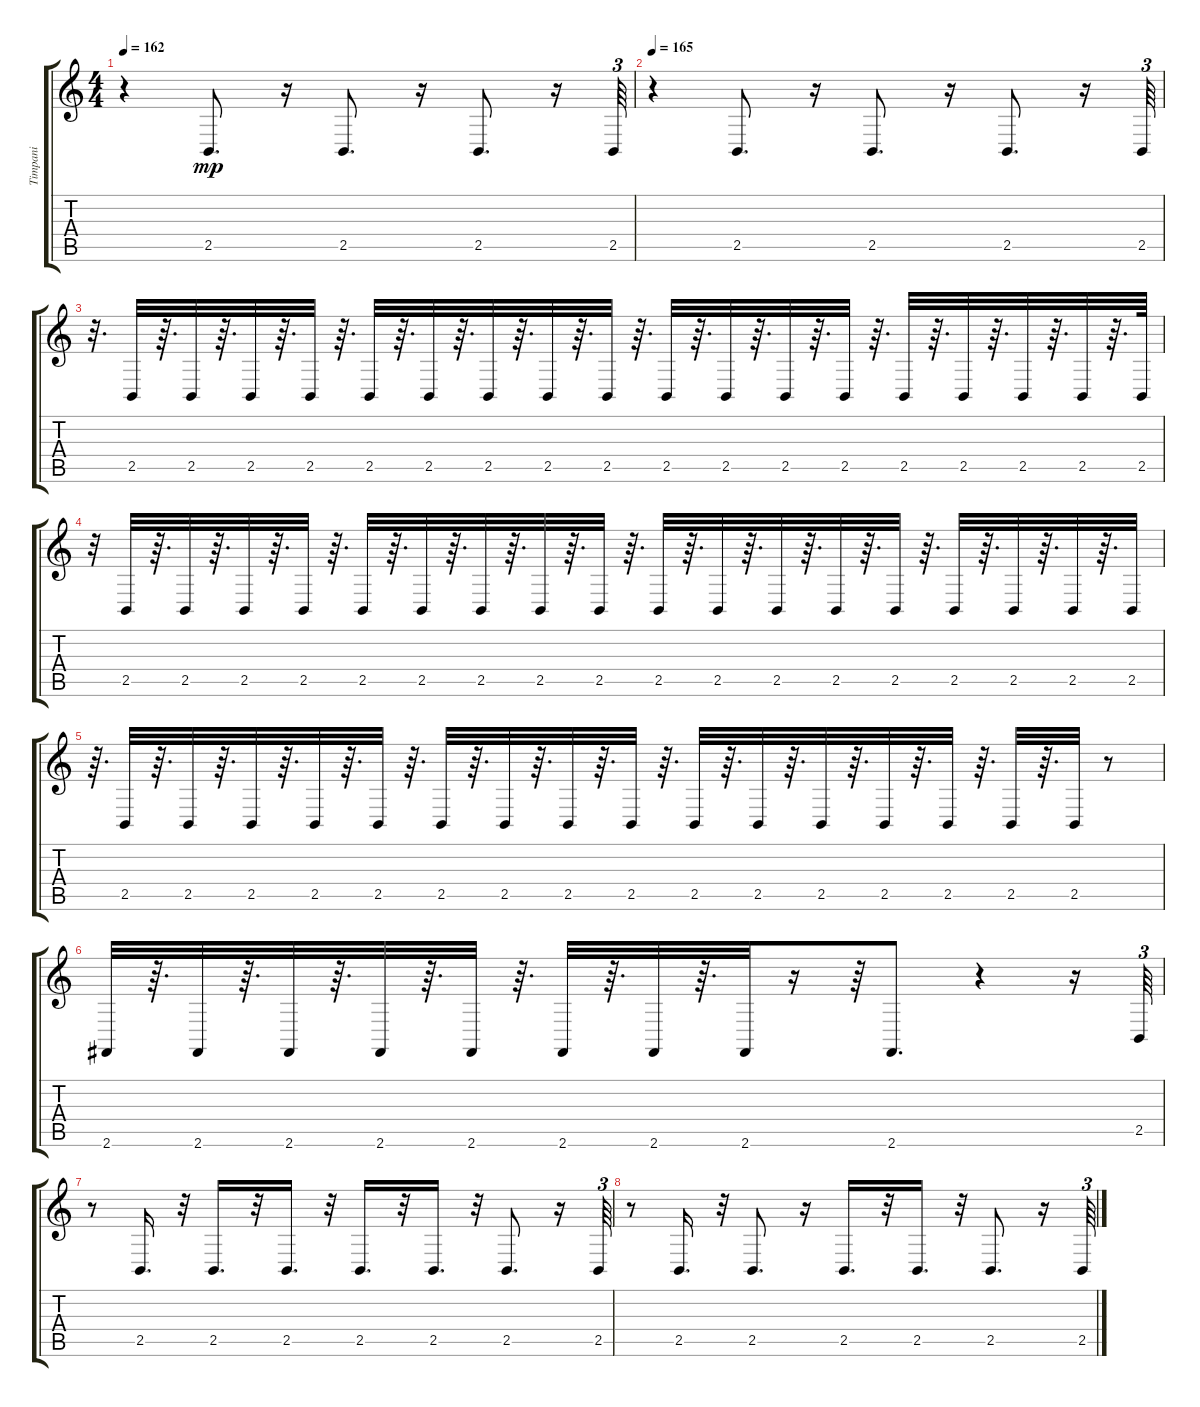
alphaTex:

\track ("Timpani" "Timpani") {instrument timpani}
\staff {score tabs}
\tuning (E4 B3 G3 D3 A2 E2) {hide}
\ts (4 4)
\tempo 162
\clef g2
\ks c
r.4{dy mp} 2.5.8{d} r.16 2.5.8{d} r.16 2.5.8{d} r.16 2.5.64{tu (3 2)} |
\tempo 165
r.4 2.5.8{d} r.16 2.5.8{d} r.16 2.5.8{d} r.16 2.5.64{tu (3 2)} |
r.32{d} 2.5.32 r.64{d} 2.5.32 r.64{d} 2.5.32 r.64{d} 2.5.32 r.64{d} 2.5.32 r.64{d} 2.5.32 r.64{d} 2.5.32 r.64{d} 2.5.32 r.64{d} 2.5.32 r.64{d} 2.5.32 r.64{d} 2.5.32 r.64{d} 2.5.32 r.64{d} 2.5.32 r.64{d} 2.5.32 r.64{d} 2.5.32 r.64{d} 2.5.32 r.64{d} 2.5.32 r.64{d} 2.5.64 |
r.32 2.5.32 r.64{d} 2.5.32 r.64{d} 2.5.32 r.64{d} 2.5.32 r.64{d} 2.5.32 r.64{d} 2.5.32 r.64{d} 2.5.32 r.64{d} 2.5.32 r.64{d} 2.5.32 r.64{d} 2.5.32 r.64{d} 2.5.32 r.64{d} 2.5.32 r.64{d} 2.5.32 r.64{d} 2.5.32 r.64{d} 2.5.32 r.64{d} 2.5.32 r.64{d} 2.5.32 r.64{d} 2.5.32 |
r.64{d} 2.5.32 r.64{d} 2.5.32 r.64{d} 2.5.32 r.64{d} 2.5.32 r.64{d} 2.5.32 r.64{d} 2.5.32 r.64{d} 2.5.32 r.64{d} 2.5.32 r.64{d} 2.5.32 r.64{d} 2.5.32 r.64{d} 2.5.32 r.64{d} 2.5.32 r.64{d} 2.5.32 r.64{d} 2.5.32 r.64{d} 2.5.32 r.64{d} 2.5.32 r.8 |
2.6.32 r.64{d} 2.6.32 r.64{d} 2.6.32 r.64{d} 2.6.32 r.64{d} 2.6.32 r.64{d} 2.6.32 r.64{d} 2.6.32 r.64{d} 2.6.32 r.16 r.64 2.6.8{d} r.4 r.16 2.5.64{tu (3 2)} |
r.8 2.5.16{d} r.32 2.5.16{d} r.32 2.5.16{d} r.32 2.5.16{d} r.32 2.5.16{d} r.32 2.5.8{d} r.16 2.5.64{tu (3 2)} |
r.8 2.5.16{d} r.32 2.5.8{d} r.16 2.5.16{d} r.32 2.5.16{d} r.32 2.5.8{d} r.16 2.5.64{tu (3 2)}
